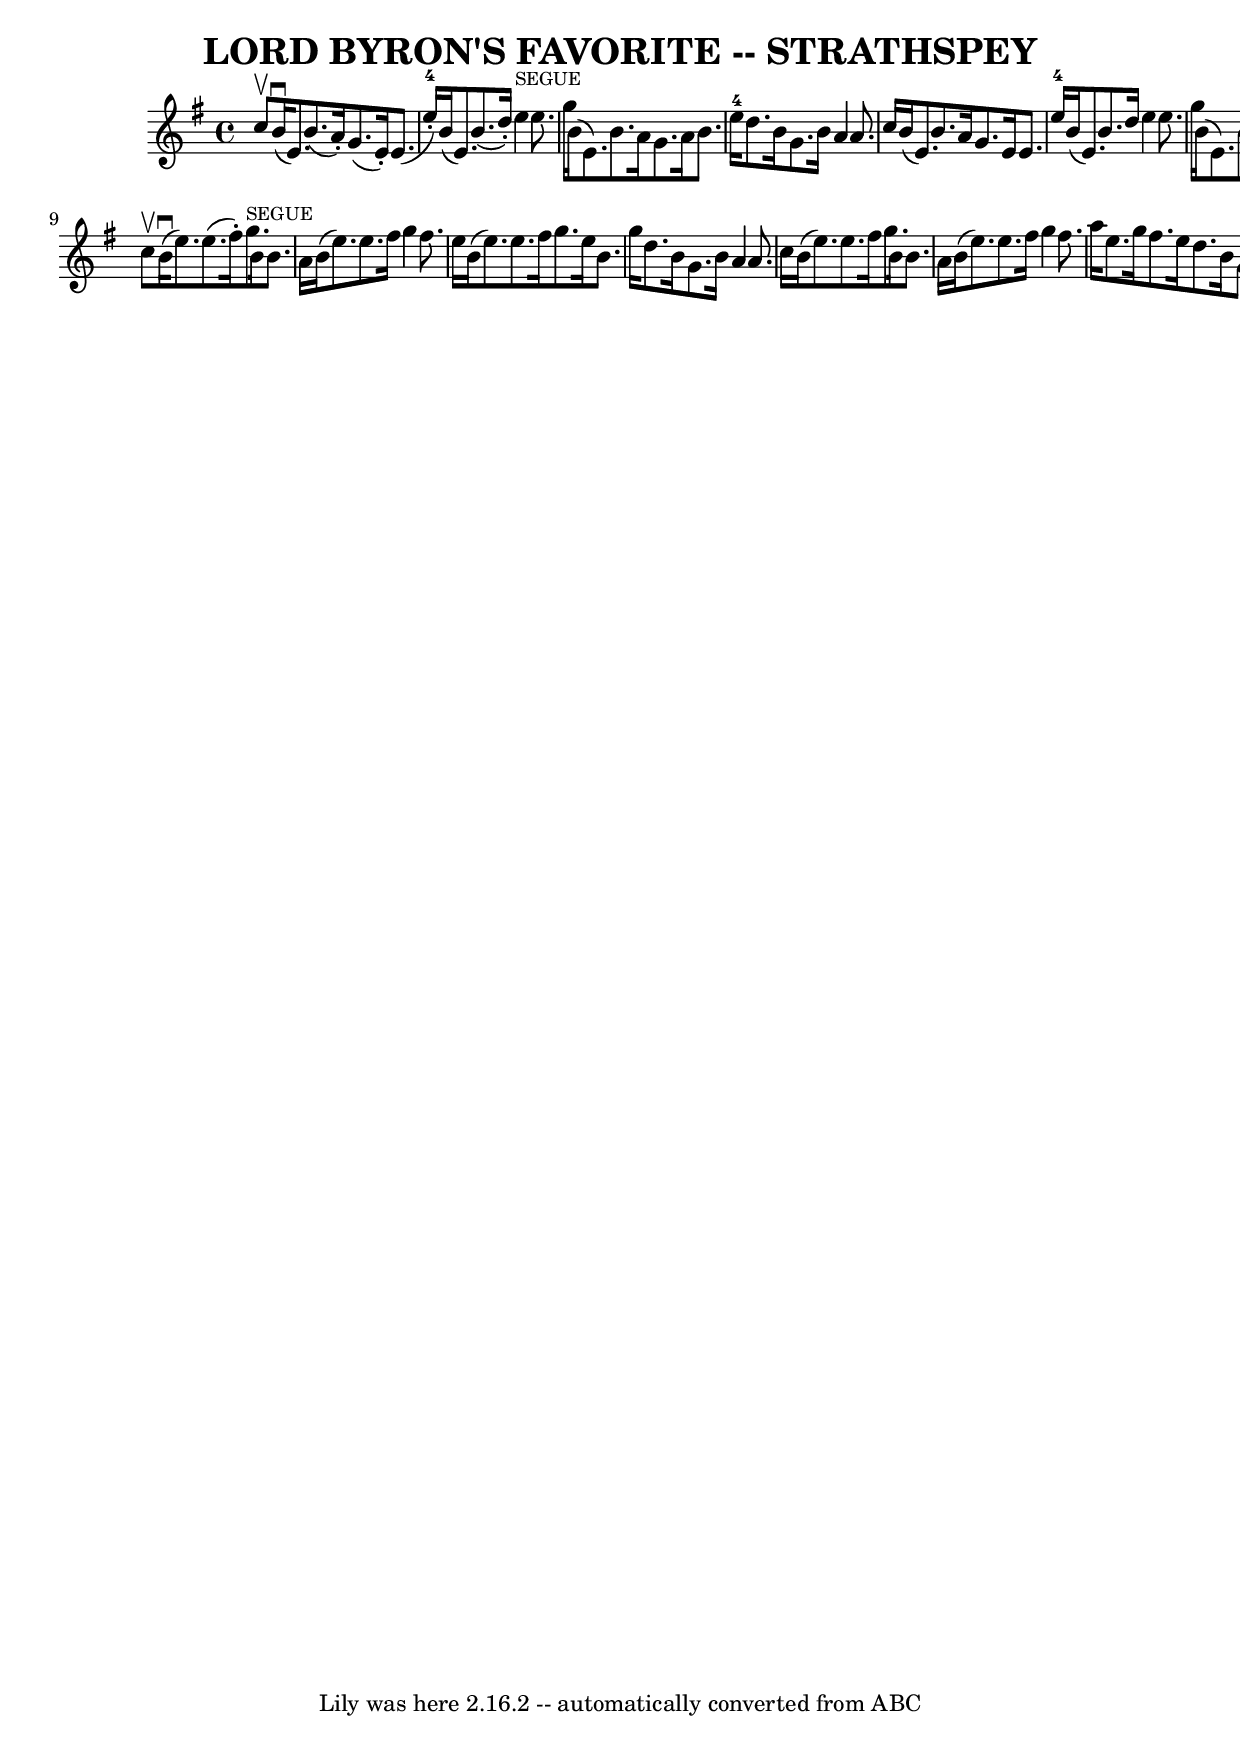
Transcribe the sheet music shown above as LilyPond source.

\version "2.16.2"
\include "Mammoth.ily"
\header {
  %% book = "Ryan's Mammoth Collection of Fiddle Tunes"
 composer = ""
 crossRefNumber = "1"
 footnotes = ""
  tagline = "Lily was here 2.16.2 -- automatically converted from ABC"
  title = "LORD BYRON'S FAVORITE -- STRATHSPEY"

}
voicedefault =  {


  \override Staff.TimeSignature #'style = #'C
  \time 4/4 
  \key e \minor c''8^\upbow    |
 b'16 (^\downbow e'8. ) b'8. (a'16-.) g'8. (e'16-.) e'8. (e''16-4-.)    |
 b'16 (e'8.) b'8. (d''16-.) e''4^\segue e''8. g''16     |
 b'16 (e'8.) b'8. a'16 g'8. a'16 b'8. e''16-4    |
 d''8. b'16 g'8. b'16 a'4 a'8. c''16     |
 b'16 (e'8.) b'8. a'16 g'8. e'16 e'8. e''16-4    |
 b'16 (e'8.) b'8. d''16 e''4 e''8. g''16     |
 b'16 (e'8.) b'8. a'16 g'8. a'16 b'8. e''16-4    |
 d''8. b'16 g'8. b'16 a'4 a'8       \bar "|." c''8^\upbow    |
 b'16 (^\downbow e''8.) e''8. (fs''16-.) g''8.^\segue b'16 b'8. a'16    |
 b'16 (e''8.) e''8. fs''16 g''4 fs''8. e''16    |
 b'16 (e''8.) e''8. fs''16 g''8. e''16 b'8. g''16      |
 d''8. b'16 g'8. b'16 a'4 a'8. c''16    |
 b'16 (e''8.) e''8. fs''16 g''8. b'16 b'8. a'16      |
 b'16 (e''8.) e''8. fs''16 g''4 fs''8. a''16     |
 e''8. g''16 fs''8. e''16 d''8. b'16 g'8. b'16     |
 d''16 (b'8.) g''8. b'16 a'4 a'8       \bar " |."   

}

\score{
  <<

    \context Staff="default"
    {
      \voicedefault 
      
    }

  >>
  \layout {
    
  }
  \midi {
  }

}
